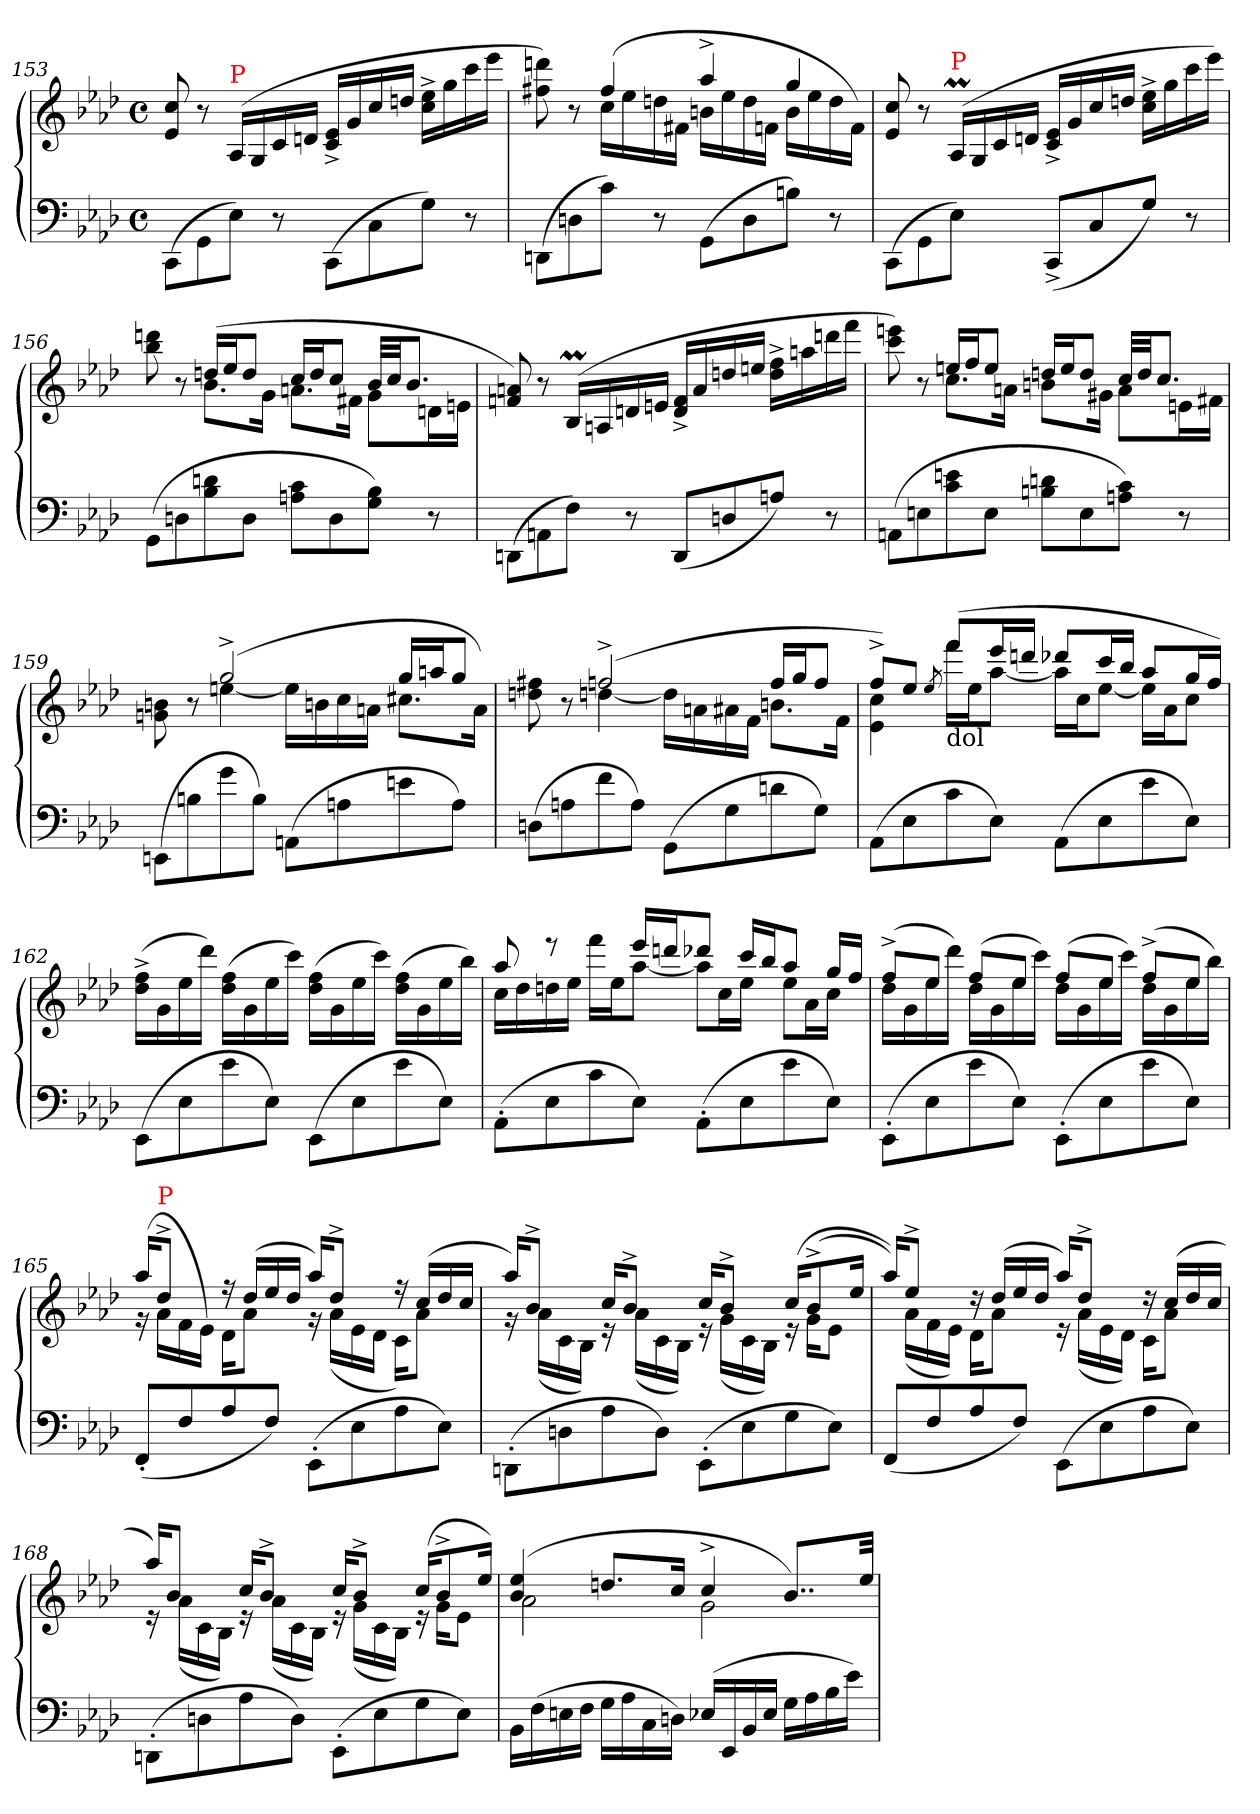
**kern	**kern
*part1	*part1
*staff2	*staff1
*clefF4	*clefG2
*k[b-e-a-d-]	*k[b-e-a-d-]
*f:	*f:
*M4/4	*M4/4
*met(c)	*met(c)
=153	=153
(>8CC\L	8cc 8e-
8GG\	8r
!	!LO:TX:a:color=red:t=P
8E-\J)	(>16A-/LL
.	16G/
8r	16c\
.	16dn\JJ
(>8CC\L	16e-^< 16c^<LL
.	16g
8C\	16cc
.	16ddJJ
8G\J)	16ee-^< 16cc^<LL
.	16gg
8r	16ccc
.	16eee-JJ
=154	=154
*	*^
(>8DDn\L	8dddn 8ff#X)	4ryy
8Dn\	8r	.
8c\J)	(>4ff#	16ccLL
.	.	16ee-
8r	.	16dd
.	.	16f#XJJ
(>8GGL	4aa-^>	16bnLL
.	.	16ee-
8D	.	16dd
.	.	16fnJJ
8BnJ)	4gg	16bLL
.	.	16ee-
8r	.	16dd
.	.	16fJJ)
*	*v	*v
=155	=155
(>8CC\L	8cc 8e-
8GG\	8r
!	!LO:TX:a:color=red:t=P
8E-\J)	(>16A-M/LL
.	16G/
8ryy	16c\
.	16dn\JJ
(<8CC^>L	16e-^< 16c^<LL
.	16g
8C	16cc
.	16ddJJ
8GJ)	16ee-^< 16cc^<LL
.	16gg
8r	16ccc
.	16eee-JJ)
=156	=156
*	*^
(>8GGL	8dddn 8bb-	4ryy
8Dn	8r	.
8dn 8B-	(>16ddLL	8.b-L
.	16ee-J	.
8DJ	8ddJ	.
.	.	16gJk
8c 8AnL	16ccLL	8.anL
.	16ddJ	.
8D	8ccJ	.
.	.	16f#XJk
8B- 8GJ)	32b-LLL	8gL
.	32ccJJ	.
.	8.b-J	.
8r	.	16dnL
.	.	16enJJ
*	*v	*v
=157	=157
(>8DDnL	8an 8fn)
8AAn	8r
8F\J)	(>16B-M/LL
.	16An/
8r	16dn
.	16enJJ
(<8DDL	16f^</ 16d^</LL
.	16a/
8D	16dd/
.	16ee/JJ
8AJ)	16ff^< 16dd^<LL
.	16aa
8r	16ddd
.	16fffJJ
=158	=158
*	*^
(>8AAnL	8eeen 8ccc)	4ryy
8En	8r	.
8en 8c	16eenLL	8.ccL
.	16ffJ	.
8EJ	8eeJ	.
.	.	16anJk
!	!	!LO:N:vis=8
8dn 8BnL	16ddnLL	8.bnL
.	16eeJ	.
8E	8ddJ	.
.	.	16g#XJk
8c 8AnJ)	32ccLLL	8aL
.	32ddJJ	.
.	8.ccJ	.
8r	.	16eL
.	.	16f#XJJ
=159	=159	=159
(>8EEnL	(>8bn\ 8gn\	4ryy
8Bn	8r	.
8g	(>2gg^>	[4een
8BJ)	.	.
(>8AAnL	.	16eeLL]
.	.	16bn
8A	.	16cc
.	.	16anJJ
8en	16ggLL	8.cc#XL
.	16aanJ	.
8AJ)	8ggJ	.
.	.	16aJk)
=160	=160	=160
(>8DnL	8ff#X 8ddn	4ryy
8An	8r	.
8f	(>2ffn^>	[4ddn
8AJ)	.	.
(>8GGL	.	16ddLL]
.	.	16an
8G	.	16a#X
.	.	16fJJ
8dn	16ffLL	8.bnL
.	16ggJ	.
8GJ)	8ffJ	.
.	.	16fJk
=161	=161	=161
(>8AA-L	8ff^>L)	4cc 4e-
8E-	8ee-J	.
.	8qee-/	.
!	!LO:TX:b:t=dol	!
8c	(>8fffL	16fffLL
.	.	16ee-J
8E-J)	16eee-L	[8aa-J
.	16dddnJJ	.
(>8AA-L	8ddd-XL	16aa-LL]
.	.	16ccJ
8E-	16cccL	[8ee-J
.	16bb-JJ	.
8e-	8aa-L	16ee-LL]
.	.	16a-J
8E-J)	16ggL	8ccJ
.	16ffJJ)	.
*	*v	*v
=162	=162
(>8EE-L	(>16ff^> 16dd-^>LL
.	16g
8E-	16ee-
.	16ddd-JJ)
8e-	(>16ff 16dd-LL
.	16g
8E-J)	16ee-
.	16cccJJ)
(>8EE-L	(>16ff 16dd-LL
.	16g
8E-	16ee-
.	16cccJJ)
8e-	(>16ff 16dd-LL
.	16g
8E-J)	16ee-
.	16bb-JJ)
=163	=163
*	*^
(>8AA-'>L	8aa-	16ccLL
.	.	16dd-
8E-	8reee	16ddn
.	.	16ee-JJ
8c	8ryy	16fffLL
.	.	16ee-J
8E-J)	16eee-LL	[8aa-J
.	16dddnJ	.
!	!	!LO:N:vis=8
(>8AA-'>L	8ddd-XJ	16aa-L]
.	.	16ccL
!	!	!LO:N:vis=16
8E-	16cccLL	8ee-JJ
.	16bb-J	.
!	!	!LO:N:vis=8
8e-	8aa-J	16ee-L
.	.	16a-L
!	!	!LO:N:vis=16
8E-J)	16ggLL	8ccJJ
.	16ffJJ	.
=164	=164	=164
(>8EE-'>L	(>8ff^>L	16dd-LL
.	.	16g
8E-	8ee-J	16ee-
.	.	16ddd-JJ)
8e-	(>8ffL	16dd-LL
.	.	16g
8E-J)	8ee-J	16ee-
.	.	16cccJJ)
(>8EE-'>L	(>8ffL	16dd-LL
.	.	16g
8E-	8ee-J	16ee-
.	.	16cccJJ)
8e-	(>8ff^>L	16dd-LL
.	.	16g
8E-J)	8ee-J	16ee-
.	.	16bb-JJ)
=165	=165	=165
(>8FF'>L	(>16aa-KL	16r
!	!LO:TX:a:color=red:t=P	!
.	8dd-^>J	16a-LL
8F	.	16f
.	16ryy	16e-JJ)
8A-	16r	16d-KL
.	(>16dd-LL	8a-J
8FJ)	16ee-	.
.	16dd-JJ	16ryy
(>8EE-'>\L	16aa-KL)	16r
.	8dd-^>J	(>16a-LL
8E-\	.	16e-
.	16ryy	16d-JJ
8A-\	16r	16cKL)
.	(<16ccLL	8a-J
8E-\J)	16dd-	.
.	16ccJJ	16ryy
=166	=166	=166
(>8DDn'>\L	16aa-KL)	16r
.	8b-^>J	(>16a-LL
8Dn	.	16c
.	16ryy	16B-JJ)
8A-	16ccKL	16re
.	8b-^>J	(>16a-LL
8DJ)	.	16c
.	16ryy	16B-JJ)
(>8EE-'>\L	16ccKL	16re
.	8b-^>J	(>16gLL
8E-	.	16c
.	16ryy	16B-JJ)
8G	(>16ccKL	16re
.	(<8b-^>	16gKL
8E-J)	.	8e-J
.	16ee-Jk	.
=167	=167	=167
(>8FFL	16aa-KL))	16ryy
.	8ee-^>J	(>16a-LL
8F	.	16f
.	16ryy	16e-JJ)
8A-	16rdd	16d-KL
.	(<16dd-LL	8a-J
8FJ)	16ee-	.
.	16dd-JJ	16ryy
(>8EE-\L	16aa-KL)	16re
.	8dd-^>J	(>16a-LL
8E-\	.	16e-
.	16ryy	16d-JJ)
8A-\	16rdd	16cKL
.	(<16ccLL	8a-J
8E-\J)	16dd-	.
.	16ccJJ	16ryy
=168	=168	=168
(>8DDn'>\L	16aa-KL)	16re
.	8b-J	(>16a-LL
8D\	.	16c
.	16ryy	16B-JJ)
8A-\	16ccKL	16re
.	8b-^>J	(>16a-LL
8D\J)	.	16c
.	16ryy	16B-JJ)
(>8EE-'>\L	16ccKL	16re
.	8b-^>J	(>16gLL
8E-\	.	16c
.	16ryy	16B-JJ)
8G\	(>16ccKL	16re
.	8b-^>	16gKL
8E-\J)	.	8e-J
.	16ee-Jk)	.
=169	=169	=169
16BB-LL	(>4ee- 4b-	2a-
(>16F	.	.
16En	.	.
16FJJ	.	.
16GLL	8.ddnL	.
16A-	.	.
16C	.	.
16DnJJ)	16ccJk	.
(>16E-XLL	4cc^>	2g
16EE-	.	.
16BB-	.	.
16E-JJ	.	.
16GLL	8..b-L)	.
16A-	.	.
16B-	.	.
16e-JJ)	.	.
.	32ee-Jkk	.
*	*v	*v
=	=
*-	*-
